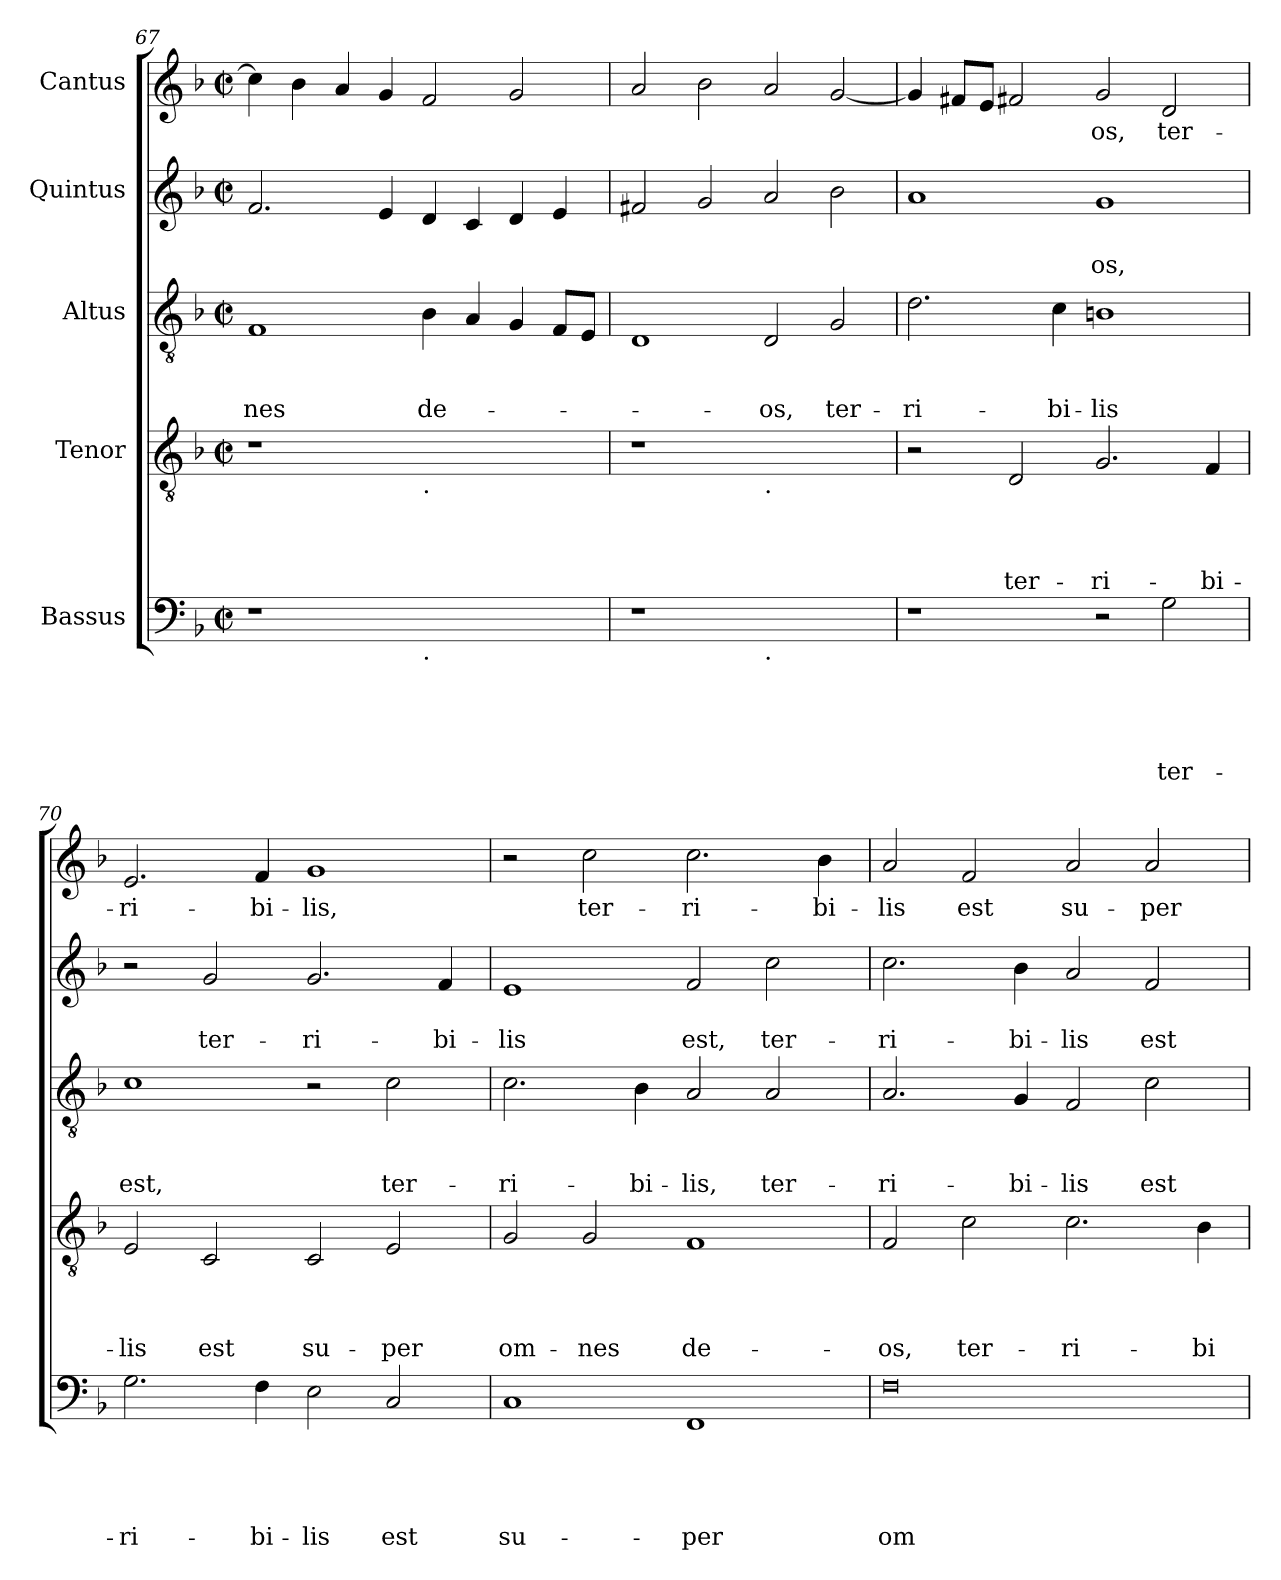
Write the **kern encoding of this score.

**kern	**text	**text	**text	**text	**text	**kern	**text	**text	**text	**text	**kern	**text	**text	**text	**kern	**text	**text	**kern	**text
*part5	*part5	*part5	*part5	*part5	*part5	*part4	*part4	*part4	*part4	*part4	*part3	*part3	*part3	*part3	*part2	*part2	*part2	*part1	*part1
*staff5	*staff5	*staff5	*staff5	*staff5	*staff5	*staff4	*staff4	*staff4	*staff4	*staff4	*staff3	*staff3	*staff3	*staff3	*staff2	*staff2	*staff2	*staff1	*staff1
*I"Bassus	*	*	*	*	*	*I"Tenor	*	*	*	*	*I"Altus	*	*	*	*I"Quintus	*	*	*I"Cantus	*
*clefF4	*	*	*	*	*	*clefGv2	*	*	*	*	*clefGv2	*	*	*	*clefG2	*	*	*clefG2	*
*k[b-]	*	*	*	*	*	*k[b-]	*	*	*	*	*k[b-]	*	*	*	*k[b-]	*	*	*k[b-]	*
*F:	*	*	*	*	*	*F:	*	*	*	*	*F:	*	*	*	*F:	*	*	*F:	*
*M2/2	*	*	*	*	*	*M2/2	*	*	*	*	*M2/2	*	*	*	*M2/2	*	*	*M2/2	*
*met(c|)	*	*	*	*	*	*met(c|)	*	*	*	*	*met(c|)	*	*	*	*met(c|)	*	*	*met(c|)	*
=67	=67	=67	=67	=67	=67	=67	=67	=67	=67	=67	=67	=67	=67	=67	=67	=67	=67	=67	=67
!	!	!	!	!	!	!	!	!	!	!	!	!	!	!LO:LY:b	!	!	!	!	!
1r	.	.	.	.	.	1r	.	.	.	.	1F	.	.	-nes	2.f/	.	.	4cc\]	.
.	.	.	.	.	.	.	.	.	.	.	.	.	.	.	.	.	.	4b-\	.
.	.	.	.	.	.	.	.	.	.	.	.	.	.	.	.	.	.	4a/	.
.	.	.	.	.	.	.	.	.	.	.	.	.	.	.	4e/	.	.	4g/	.
!	!	!	!	!	!	!LO:TX:b:t=.	!	!	!	!	!	!	!	!	!	!	!	!	!
!LO:TX:b:t=.	!	!	!	!	!	!	!	!	!	!	!	!	!	!	!	!	!	!	!
!	!	!	!	!	!	!	!	!	!	!	!	!	!	!LO:LY:b	!	!	!	!	!
1ryy	.	.	.	.	.	1ryy	.	.	.	.	4B-\	.	.	de-	4d/	.	.	2f/	.
.	.	.	.	.	.	.	.	.	.	.	4A/	.	.	.	4c/	.	.	.	.
.	.	.	.	.	.	.	.	.	.	.	4G/	.	.	.	4d/	.	.	2g/	.
.	.	.	.	.	.	.	.	.	.	.	8F/L	.	.	.	4e/	.	.	.	.
.	.	.	.	.	.	.	.	.	.	.	8E/J	.	.	.	.	.	.	.	.
=68	=68	=68	=68	=68	=68	=68	=68	=68	=68	=68	=68	=68	=68	=68	=68	=68	=68	=68	=68
1r	.	.	.	.	.	1r	.	.	.	.	1D	.	.	.	2f#X/	.	.	2a/	.
.	.	.	.	.	.	.	.	.	.	.	.	.	.	.	2g/	.	.	2b-\	.
!	!	!	!	!	!	!LO:TX:b:t=.	!	!	!	!	!	!	!	!	!	!	!	!	!
!LO:TX:b:t=.	!	!	!	!	!	!	!	!	!	!	!	!	!	!	!	!	!	!	!
!	!	!	!	!	!	!	!	!	!	!	!	!	!	!LO:LY:b	!	!	!	!	!
1ryy	.	.	.	.	.	1ryy	.	.	.	.	2D/	.	.	-os,	2a/	.	.	2a/	.
!	!	!	!	!	!	!	!	!	!	!	!	!	!	!LO:LY:b	!	!	!	!	!
.	.	.	.	.	.	.	.	.	.	.	2G/	.	.	ter-	2b-\	.	.	[<2g/	.
=69	=69	=69	=69	=69	=69	=69	=69	=69	=69	=69	=69	=69	=69	=69	=69	=69	=69	=69	=69
!	!	!	!	!	!	!	!	!	!	!	!	!	!	!LO:LY:b	!	!	!	!	!
1r	.	.	.	.	.	2r	.	.	.	.	2.d\	.	.	-ri-	1a	.	.	4g/]	.
.	.	.	.	.	.	.	.	.	.	.	.	.	.	.	.	.	.	8f#X/L	.
.	.	.	.	.	.	.	.	.	.	.	.	.	.	.	.	.	.	8e/J	.
!	!	!	!	!	!	!	!	!	!	!LO:LY:b	!	!	!	!	!	!	!	!	!
.	.	.	.	.	.	2D/	.	.	.	ter-	.	.	.	.	.	.	.	2f#X/	.
!	!	!	!	!	!	!	!	!	!	!	!	!	!	!LO:LY:b	!	!	!	!	!
.	.	.	.	.	.	.	.	.	.	.	4c\	.	.	-bi-	.	.	.	.	.
!	!	!	!	!	!	!	!	!	!	!LO:LY:b	!	!	!	!LO:LY:b:rj	!	!	!LO:LY:b	!	!LO:LY:b
2r	.	.	.	.	.	2.G/	.	.	.	-ri-	1Bn	.	.	-lis	1g	.	-os,	2g/	-os,
!	!	!	!	!	!LO:LY:b	!	!	!	!	!	!	!	!	!	!	!	!	!	!LO:LY:b
2G\	.	.	.	.	ter-	.	.	.	.	.	.	.	.	.	.	.	.	2d/	ter-
!	!	!	!	!	!	!	!	!	!	!LO:LY:b	!	!	!	!	!	!	!	!	!
.	.	.	.	.	.	4F/	.	.	.	-bi-	.	.	.	.	.	.	.	.	.
!!LO:PB:g=z
=70	=70	=70	=70	=70	=70	=70	=70	=70	=70	=70	=70	=70	=70	=70	=70	=70	=70	=70	=70
!	!	!	!	!	!LO:LY:b	!	!	!	!	!LO:LY:b	!	!	!	!LO:LY:b	!	!	!	!	!LO:LY:b
2.G\	.	.	.	.	-ri-	2E/	.	.	.	-lis	1c	.	.	est,	2r	.	.	2.e/	-ri-
!	!	!	!	!	!	!	!	!	!	!LO:LY:b	!	!	!	!	!	!	!LO:LY:b	!	!
.	.	.	.	.	.	2C/	.	.	.	est	.	.	.	.	2g/	.	ter-	.	.
!	!	!	!	!	!LO:LY:b	!	!	!	!	!	!	!	!	!	!	!	!	!	!LO:LY:b
4F\	.	.	.	.	-bi-	.	.	.	.	.	.	.	.	.	.	.	.	4f/	-bi-
!	!	!	!	!	!LO:LY:b	!	!	!	!	!LO:LY:b	!	!	!	!	!	!	!LO:LY:b	!	!LO:LY:b
2E\	.	.	.	.	-lis	2C/	.	.	.	su-	2r	.	.	.	2.g/	.	-ri-	1g	-lis,
!	!	!	!	!	!LO:LY:b	!	!	!	!	!LO:LY:b	!	!	!	!LO:LY:b	!	!	!	!	!
2C/	.	.	.	.	est	2E/	.	.	.	-per	2c\	.	.	ter-	.	.	.	.	.
!	!	!	!	!	!	!	!	!	!	!	!	!	!	!	!	!	!LO:LY:b	!	!
.	.	.	.	.	.	.	.	.	.	.	.	.	.	.	4f/	.	-bi-	.	.
=71	=71	=71	=71	=71	=71	=71	=71	=71	=71	=71	=71	=71	=71	=71	=71	=71	=71	=71	=71
!	!	!	!	!	!LO:LY:b	!	!	!	!	!LO:LY:b	!	!	!	!LO:LY:b	!	!	!LO:LY:b	!	!
1C	.	.	.	.	su-	2G/	.	.	.	om-	2.c\	.	.	-ri-	1e	.	-lis	2r	.
!	!	!	!	!	!	!	!	!	!	!LO:LY:b	!	!	!	!	!	!	!	!	!LO:LY:b
.	.	.	.	.	.	2G/	.	.	.	-nes	.	.	.	.	.	.	.	2cc\	ter-
!	!	!	!	!	!	!	!	!	!	!	!	!	!	!LO:LY:b	!	!	!	!	!
.	.	.	.	.	.	.	.	.	.	.	4B-\	.	.	-bi-	.	.	.	.	.
!	!	!	!	!	!LO:LY:b	!	!	!	!	!LO:LY:b	!	!	!	!LO:LY:b	!	!	!LO:LY:b	!	!LO:LY:b
1FF	.	.	.	.	-per	1F	.	.	.	de-	2A/	.	.	-lis,	2f/	.	est,	2.cc\	-ri-
!	!	!	!	!	!	!	!	!	!	!	!	!	!	!LO:LY:b	!	!	!LO:LY:b	!	!
.	.	.	.	.	.	.	.	.	.	.	2A/	.	.	ter-	2cc\	.	ter-	.	.
!	!	!	!	!	!	!	!	!	!	!	!	!	!	!	!	!	!	!	!LO:LY:b
.	.	.	.	.	.	.	.	.	.	.	.	.	.	.	.	.	.	4b-\	-bi-
=72	=72	=72	=72	=72	=72	=72	=72	=72	=72	=72	=72	=72	=72	=72	=72	=72	=72	=72	=72
!	!	!	!	!	!LO:LY:b	!	!	!	!	!LO:LY:b	!	!	!	!LO:LY:b	!	!	!LO:LY:b	!	!LO:LY:b
0F	.	.	.	.	om-	2F/	.	.	.	-os,	2.A/	.	.	-ri-	2.cc\	.	-ri-	2a/	-lis
!	!	!	!	!	!	!	!	!	!	!LO:LY:b	!	!	!	!	!	!	!	!	!LO:LY:b
.	.	.	.	.	.	2c\	.	.	.	ter-	.	.	.	.	.	.	.	2f/	est
!	!	!	!	!	!	!	!	!	!	!	!	!	!	!LO:LY:b	!	!	!LO:LY:b	!	!
.	.	.	.	.	.	.	.	.	.	.	4G/	.	.	-bi-	4b-\	.	-bi-	.	.
!	!	!	!	!	!	!	!	!	!	!LO:LY:b	!	!	!	!LO:LY:b	!	!	!LO:LY:b	!	!LO:LY:b
.	.	.	.	.	.	2.c\	.	.	.	-ri-	2F/	.	.	-lis	2a/	.	-lis	2a/	su-
!	!	!	!	!	!	!	!	!	!	!	!	!	!	!LO:LY:b	!	!	!LO:LY:b	!	!LO:LY:b
.	.	.	.	.	.	.	.	.	.	.	2c\	.	.	est	2f/	.	est	2a/	-per
!	!	!	!	!	!	!	!	!	!	!LO:LY:b	!	!	!	!	!	!	!	!	!
.	.	.	.	.	.	4B-\	.	.	.	-bi-	.	.	.	.	.	.	.	.	.
=	=	=	=	=	=	=	=	=	=	=	=	=	=	=	=	=	=	=	=
*-	*-	*-	*-	*-	*-	*-	*-	*-	*-	*-	*-	*-	*-	*-	*-	*-	*-	*-	*-
